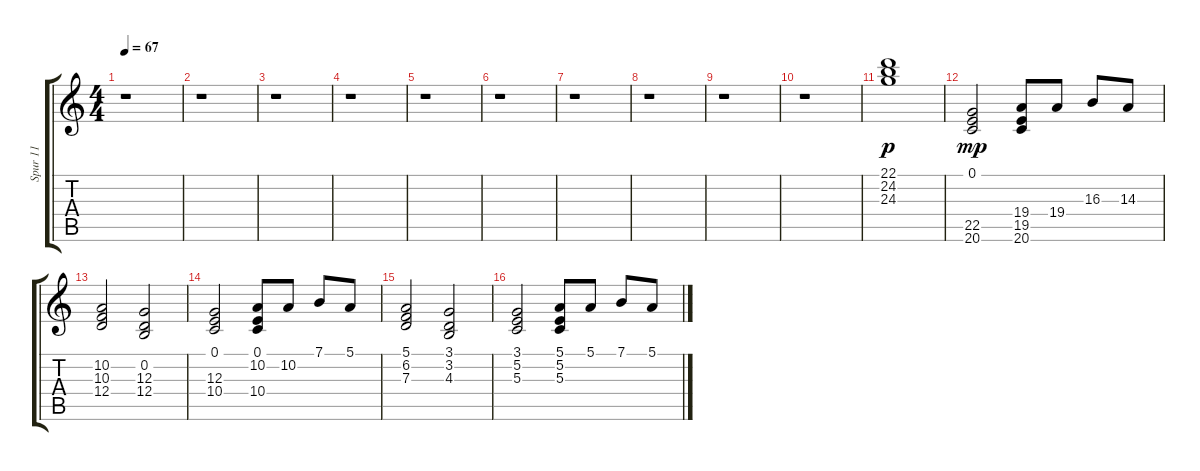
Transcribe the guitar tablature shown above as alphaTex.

\track ("Spur 11" "Spur 11") {instrument drawbarorgan}
\staff {score tabs}
\tuning (E4 B3 G3 D3 A2 E2) {hide}
\ts (4 4)
\tempo 67
\clef g2
\ks c
r.1{dy pp} |
r.1 |
r.1 |
r.1 |
r.1 |
r.1 |
r.1 |
r.1 |
r.1 |
r.1 |
(22.1 24.2 24.3).1{dy p} |
(0.1 22.5 20.6).2{dy mp} (19.4 19.5 20.6).8 19.4.8 16.3.8 14.3.8 |
(10.2 10.3 12.4).2 (0.2 12.3 12.4).2 |
(0.1 12.3 10.4).2 (0.1 10.2 10.4).8 10.2.8 7.1.8 5.1.8 |
(5.1 6.2 7.3).2 (3.1 3.2 4.3).2 |
(3.1 5.2 5.3).2 (5.1 5.2 5.3).8 5.1.8 7.1.8 5.1.8
